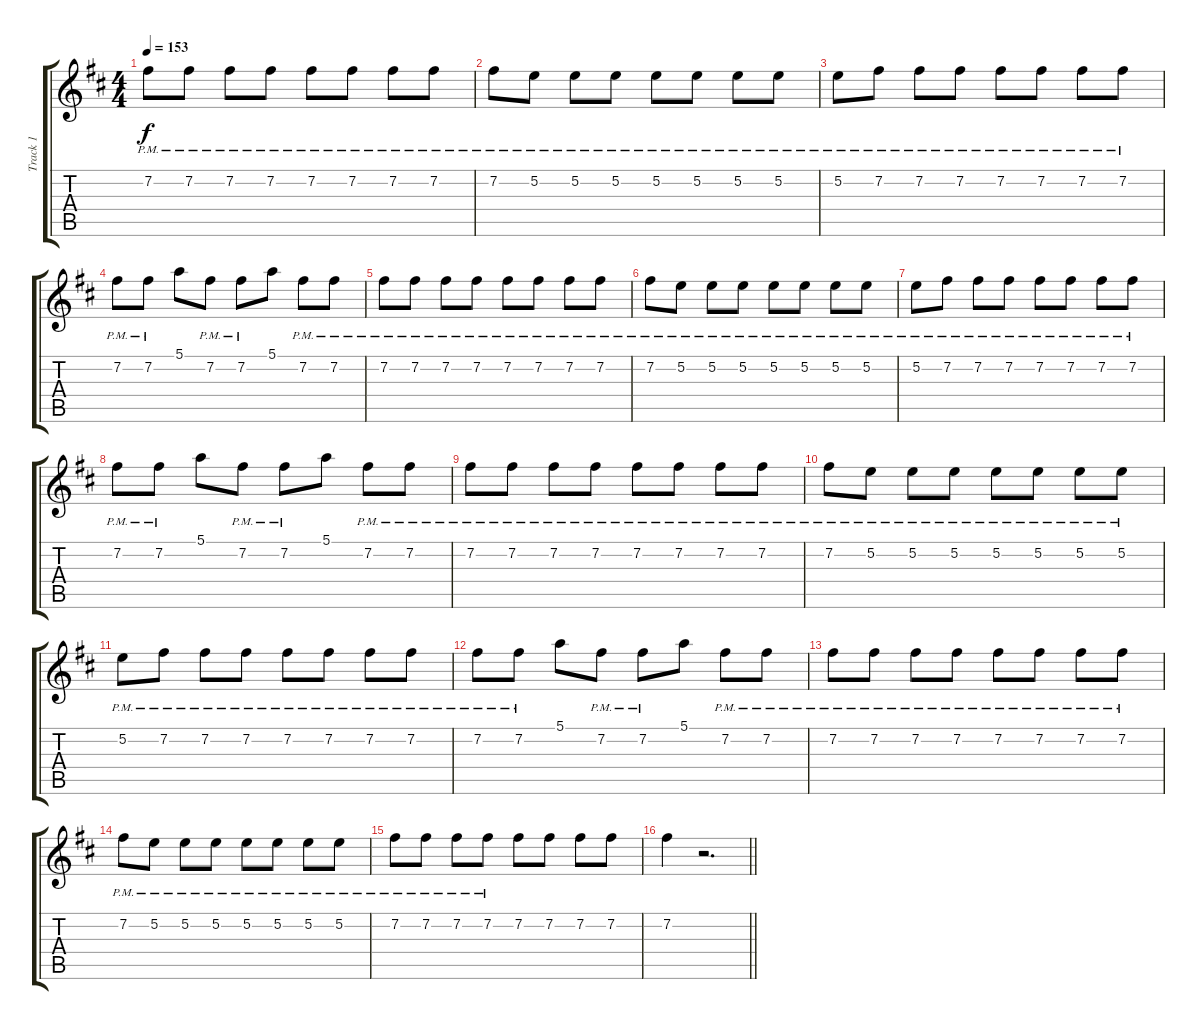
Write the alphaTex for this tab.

\track ("Track 1" "Track 1") {instrument overdrivenguitar}
\staff {score tabs}
\tuning (E4 B3 G3 D3 A2 D2) {hide}
\ts (4 4)
\tempo 153
\clef g2
\ks bminor
7.2{pm}.8{dy f} 7.2{pm}.8 7.2{pm}.8 7.2{pm}.8 7.2{pm}.8 7.2{pm}.8 7.2{pm}.8 7.2{pm}.8 |
7.2{pm}.8 5.2{pm}.8 5.2{pm}.8 5.2{pm}.8 5.2{pm}.8 5.2{pm}.8 5.2{pm}.8 5.2{pm}.8 |
5.2{pm}.8 7.2{pm}.8 7.2{pm}.8 7.2{pm}.8 7.2{pm}.8 7.2{pm}.8 7.2{pm}.8 7.2{pm}.8 |
7.2{pm}.8 7.2{pm}.8 5.1.8 7.2{pm}.8 7.2{pm}.8 5.1.8 7.2{pm}.8 7.2{pm}.8 |
7.2{pm}.8 7.2{pm}.8 7.2{pm}.8 7.2{pm}.8 7.2{pm}.8 7.2{pm}.8 7.2{pm}.8 7.2{pm}.8 |
7.2{pm}.8 5.2{pm}.8 5.2{pm}.8 5.2{pm}.8 5.2{pm}.8 5.2{pm}.8 5.2{pm}.8 5.2{pm}.8 |
5.2{pm}.8 7.2{pm}.8 7.2{pm}.8 7.2{pm}.8 7.2{pm}.8 7.2{pm}.8 7.2{pm}.8 7.2{pm}.8 |
7.2{pm}.8 7.2{pm}.8 5.1.8 7.2{pm}.8 7.2{pm}.8 5.1.8 7.2{pm}.8 7.2{pm}.8 |
7.2{pm}.8 7.2{pm}.8 7.2{pm}.8 7.2{pm}.8 7.2{pm}.8 7.2{pm}.8 7.2{pm}.8 7.2{pm}.8 |
7.2{pm}.8 5.2{pm}.8 5.2{pm}.8 5.2{pm}.8 5.2{pm}.8 5.2{pm}.8 5.2{pm}.8 5.2{pm}.8 |
5.2{pm}.8 7.2{pm}.8 7.2{pm}.8 7.2{pm}.8 7.2{pm}.8 7.2{pm}.8 7.2{pm}.8 7.2{pm}.8 |
7.2{pm}.8 7.2{pm}.8 5.1.8 7.2{pm}.8 7.2{pm}.8 5.1.8 7.2{pm}.8 7.2{pm}.8 |
7.2{pm}.8 7.2{pm}.8 7.2{pm}.8 7.2{pm}.8 7.2{pm}.8 7.2{pm}.8 7.2{pm}.8 7.2{pm}.8 |
7.2{pm}.8 5.2{pm}.8 5.2{pm}.8 5.2{pm}.8 5.2{pm}.8 5.2{pm}.8 5.2{pm}.8 5.2{pm}.8 |
7.2{pm}.8 7.2{pm}.8 7.2{pm}.8 7.2{pm}.8 7.2.8 7.2.8 7.2.8 7.2.8 |
\barLineRight lightlight
7.2.4 r.2{d}
